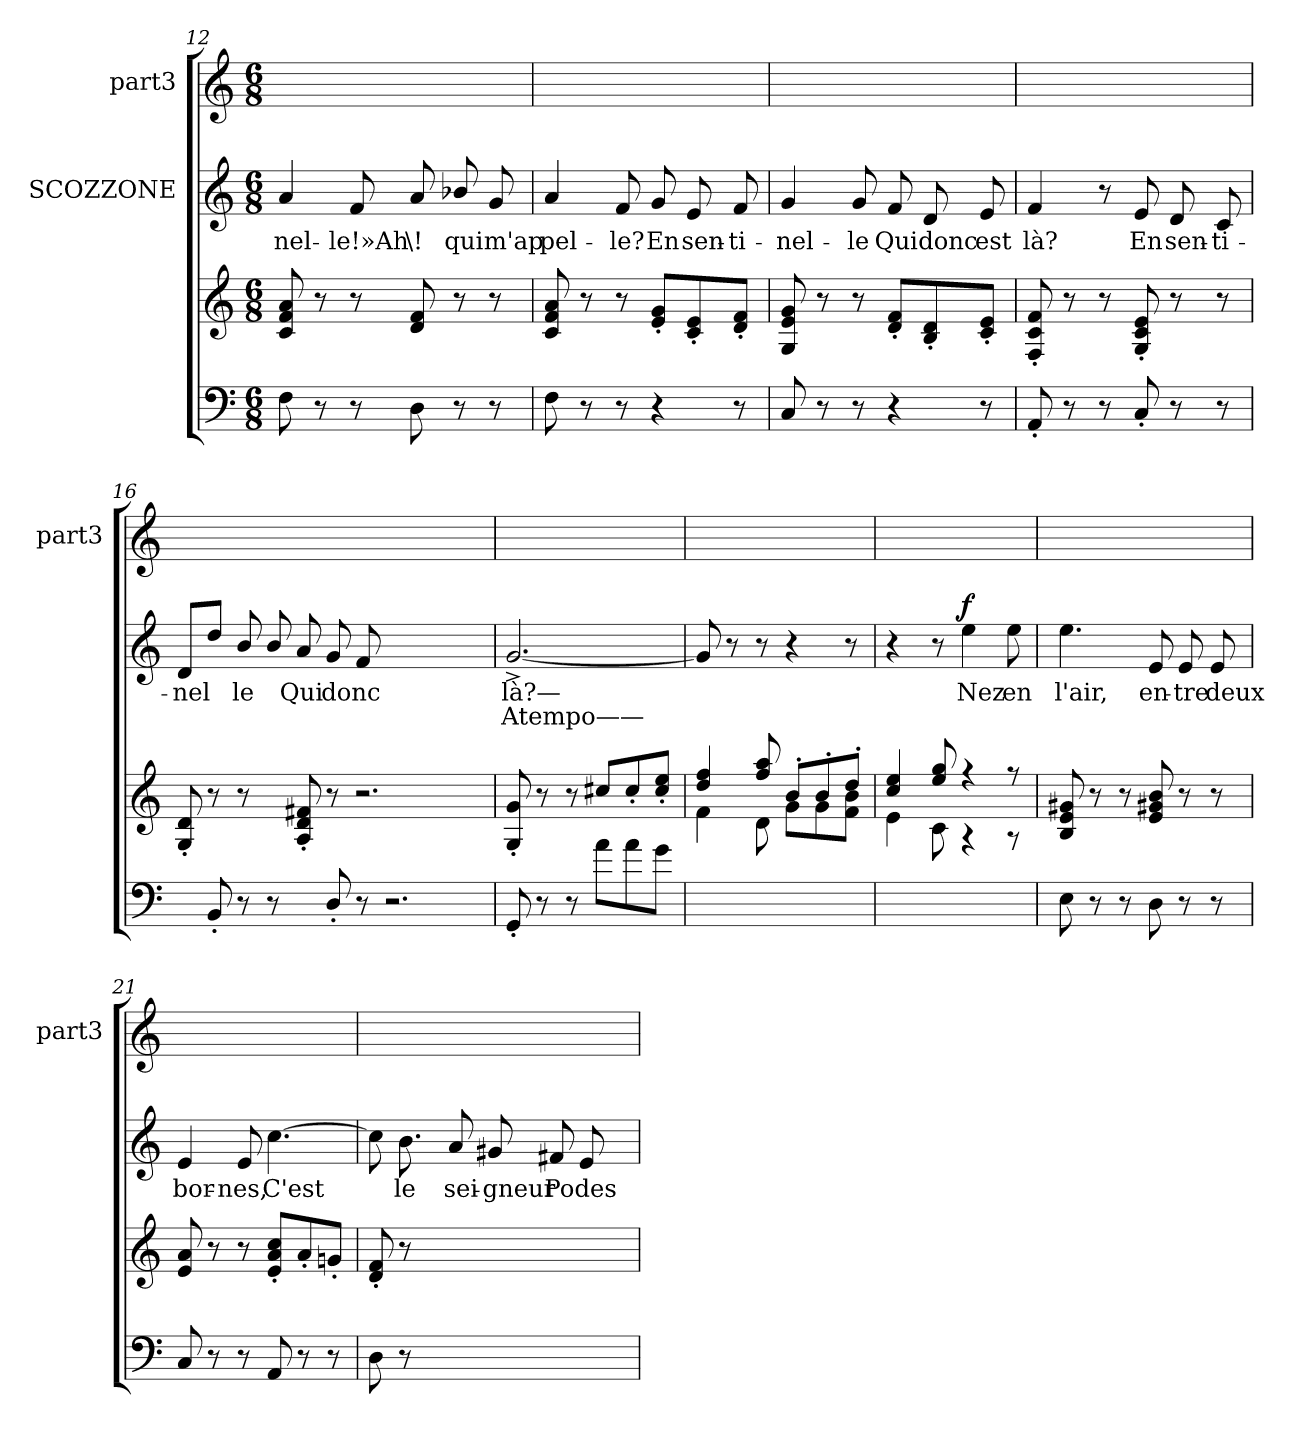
**kern	**kern	**kern	**text	**text	**dynam	**kern
*part3	*part3	*part2	*part2	*part2	*part2	*part1
*staff4	*staff3	*staff2	*staff2	*staff2	*staff2	*staff1
*	*	*I"SCOZZONE	*	*	*	*I"part3
*	*	*	*	*	*	*I'part3
!!LO:LB:g=z
*clefF4	*clefG2	*clefG2	*	*	*	*clefG2
*k[]	*k[]	*k[]	*	*	*	*k[]
*M6/8	*M6/8	*M6/8	*	*	*	*M6/8
=12	=12	=12	=12	=12	=12	=12
8Fi\	8aj/ 8fj/ 8cj/	4aj/	nel-	.	.	2.ryy
8r	8r	.	.	.	.	.
8r	8r	8fj/	le!»Ah	.	.	.
8Di\	8fj/ 8dj/	8aj/	\!	.	.	.
8r	8r	8b-Xj/	qui	.	.	.
8r	8r	8gj/	m'ap	.	.	.
=13	=13	=13	=13	=13	=13	=13
8Fi\	8aj/ 8fj/ 8cj/	4aj/	pel-	.	.	2.ryy
8r	8r	.	.	.	.	.
8r	8r	8fj/	le?	.	.	.
4r	8ej'</ 8gj'</L	8gj/	En	.	.	.
.	8ej'</ 8cj'</	8ej/	sen-	.	.	.
8r	8fj'</ 8dj'</J	8fj/	ti-	.	.	.
=14	=14	=14	=14	=14	=14	=14
8Ci/	8gj/ 8ej/ 8Gj/	4gj/	nel-	.	.	2.ryy
8r	8r	.	.	.	.	.
8r	8r	8gj/	le	.	.	.
4r	8fj'</ 8dj'</L	8fj/	Qui	.	.	.
.	8dj'</ 8Bj'</	8dj/	donc	.	.	.
8r	8ej'</ 8cj'</J	8ej/	est	.	.	.
=15	=15	=15	=15	=15	=15	=15
8AA'<i/	8fj'</ 8cj'</ 8Fj'</	4fj/	là?	.	.	2.ryy
8r	8r	.	.	.	.	.
8r	8r	8r	.	.	.	.
8C'<i/	8ej'</ 8cj'</ 8Gj'</	8ej/	En	.	.	.
8r	8r	8dj/	sen-	.	.	.
8r	8r	8cj/	ti-	.	.	.
=16	=16	=16	=16	=16	=16	=16
8ryy	8dj'</ 8Gj'</	8dj/L	nel	.	.	2.ryy
8BB'<i/	8r	8ddj/J	--	.	.	.
8r	8r	8bj/	le	.	.	.
8r	8ryy	8bj/	.	.	.	.
8ryy	8f#Xj'</ 8dj'</ 8Aj'</	8aj/	Qui	.	.	.
8D'<i/	8r	8gj/	donc	.	.	.
8r	2.r	8fZ/	.	.	.	2..ryy
2.r	.	2.ryy	.	.	.	.
.	8ryy	.	.	.	.	.
!!LO:PB:g=z
=17	=17	=17	=17	=17	=17	=17
8GG'<i/	8gj'</ 8Gj'</	[2.g^>j/	là?—	Atempo——	.	2.ryy
8r	8r	.	.	.	.	.
8r	8r	.	.	.	.	.
8ai\L	8cc#Xj/L	.	.	.	.	.
8ai\	8cc#'>j/	.	.	.	.	.
8gi\J	8eej'>/ 8cc#j'>/J	.	.	.	.	.
=18	=18	=18	=18	=18	=18	=18
*	*^	*	*	*	*	*
2.ryy	4ffj/ 4ddj/	4fi\	8gj/]	.	.	.	2.ryy
.	.	.	8r	.	.	.	.
.	8ffj/ 8aaj/	8di\	8r	.	.	.	.
.	8b'>j/L	8gi\L	4r	.	.	.	.
.	8b'>j/	8gi\	.	.	.	.	.
.	8dd'>j/J	8bi\ 8fi\J	8r	.	.	.	.
=19	=19	=19	=19	=19	=19	=19	=19
2.ryy	4eej/ 4ccj/	4ei\	4r	.	.	.	2.ryy
.	8ggj/ 8eej/	8ci\	8r	.	.	.	.
!	!	!	!	!	!	!LO:DY:a	!
.	4r	4r	4eej\	Nez	.	f	.
.	8r	8r	8eej\	en	.	.	.
*	*v	*v	*	*	*	*	*
=20	=20	=20	=20	=20	=20	=20
8Ei\	8g#Xj/ 8ej/ 8Bj/	4.eej\	l'air,	.	.	2.ryy
8r	8r	.	.	.	.	.
8r	8r	.	.	.	.	.
8Di\	8bj/ 8g#Xj/ 8ej/	8ej/	en-	.	.	.
8r	8r	8ej/	tre	.	.	.
8r	8r	8ej/	deux	.	.	.
=21	=21	=21	=21	=21	=21	=21
8Ci/	8aj/ 8ej/	4ej/	bor-	.	.	2.ryy
8r	8r	.	.	.	.	.
8r	8r	8ej/	nes,	.	.	.
8AAi/	8ccj'</ 8aj'</ 8ej'</L	[4.ccj\	C'est	.	.	.
8r	8a'<j/	.	.	.	.	.
8r	8gn'<j/J	.	.	.	.	.
!!LO:LB:g=z
=22	=22	=22	=22	=22	=22	=22
8Di\	8dj'</ 8fj'</	8ccj\]	.	.	.	2.ryy
8r	8r	8.bj\	le	.	.	.
2ryy	2ryy	.	.	.	.	.
.	.	8aj/	sei-	.	.	.
.	.	8g#Xj/	gneur	.	.	.
.	.	8f#Xj/	Podes	.	.	.
.	.	8eZ/	.	.	.	.
8ryy	8ryy	.	.	.	.	8ryy
.	.	16ryy	.	.	.	.
=	=	=	=	=	=	=
*-	*-	*-	*-	*-	*-	*-
